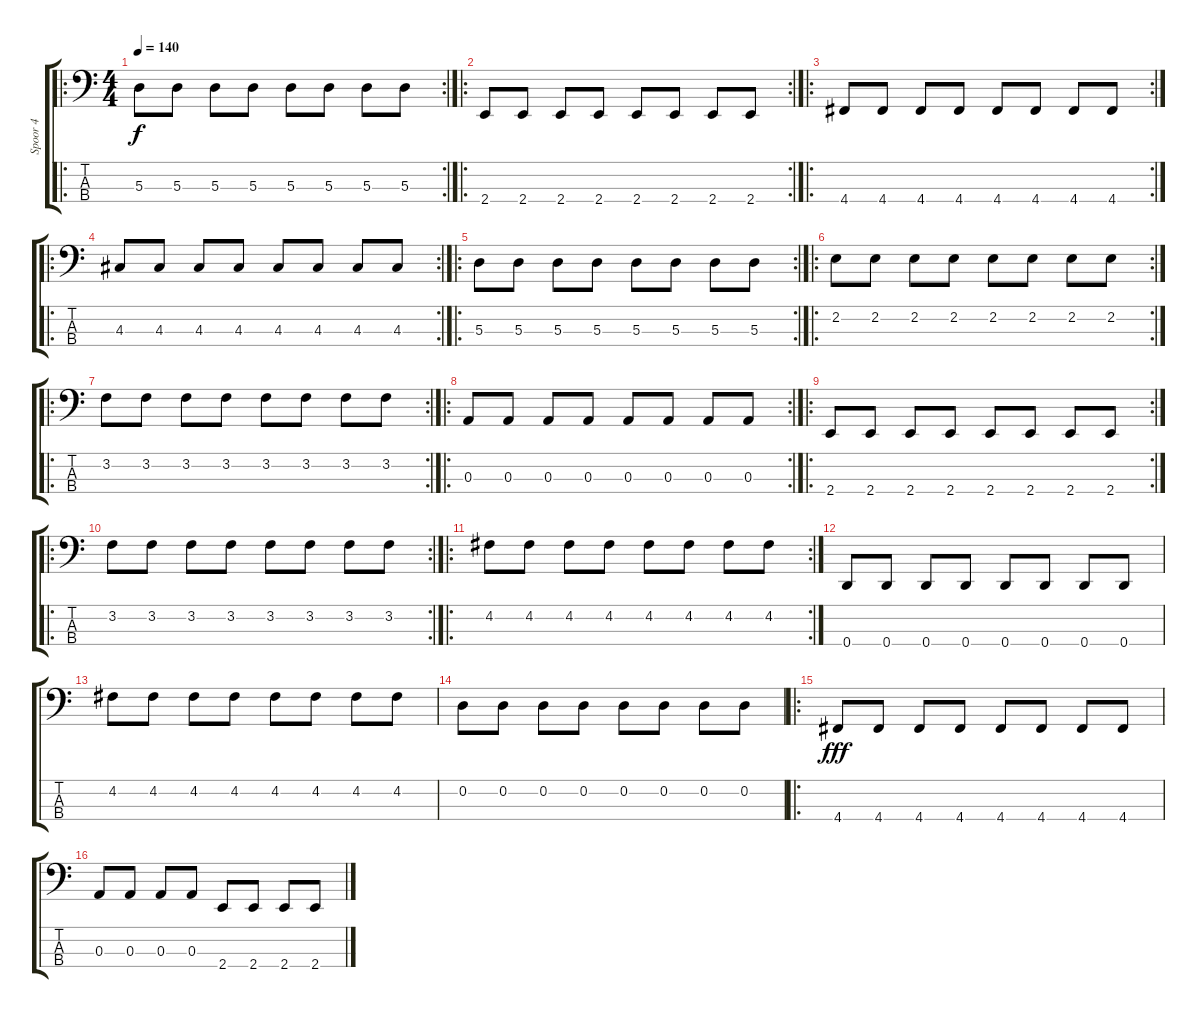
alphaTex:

\track ("Spoor 4" "Spoor 4") {instrument electricbassfinger}
\staff {score tabs}
\tuning (G2 D2 A1 D1) {hide}
\ro
\rc 2
\ts (4 4)
\tempo 140
\clef f4
\ks c
5.3.8{dy f} 5.3.8 5.3.8 5.3.8 5.3.8 5.3.8 5.3.8 5.3.8 |
\ro
\rc 2
2.4.8 2.4.8 2.4.8 2.4.8 2.4.8 2.4.8 2.4.8 2.4.8 |
\ro
\rc 2
4.4.8 4.4.8 4.4.8 4.4.8 4.4.8 4.4.8 4.4.8 4.4.8 |
\ro
\rc 2
4.3.8 4.3.8 4.3.8 4.3.8 4.3.8 4.3.8 4.3.8 4.3.8 |
\ro
\rc 2
5.3.8 5.3.8 5.3.8 5.3.8 5.3.8 5.3.8 5.3.8 5.3.8 |
\ro
\rc 2
2.2.8 2.2.8 2.2.8 2.2.8 2.2.8 2.2.8 2.2.8 2.2.8 |
\ro
\rc 2
3.2.8 3.2.8 3.2.8 3.2.8 3.2.8 3.2.8 3.2.8 3.2.8 |
\ro
\rc 2
0.3.8 0.3.8 0.3.8 0.3.8 0.3.8 0.3.8 0.3.8 0.3.8 |
\ro
\rc 2
2.4.8 2.4.8 2.4.8 2.4.8 2.4.8 2.4.8 2.4.8 2.4.8 |
\ro
\rc 2
3.2.8 3.2.8 3.2.8 3.2.8 3.2.8 3.2.8 3.2.8 3.2.8 |
\ro
\rc 2
4.2.8 4.2.8 4.2.8 4.2.8 4.2.8 4.2.8 4.2.8 4.2.8 |
0.4.8 0.4.8 0.4.8 0.4.8 0.4.8 0.4.8 0.4.8 0.4.8 |
4.2.8 4.2.8 4.2.8 4.2.8 4.2.8 4.2.8 4.2.8 4.2.8 |
0.2.8 0.2.8 0.2.8 0.2.8 0.2.8 0.2.8 0.2.8 0.2.8 |
\ro
4.4.8{dy fff} 4.4.8 4.4.8 4.4.8 4.4.8 4.4.8 4.4.8 4.4.8 |
0.3.8 0.3.8 0.3.8 0.3.8 2.4.8 2.4.8 2.4.8 2.4.8
